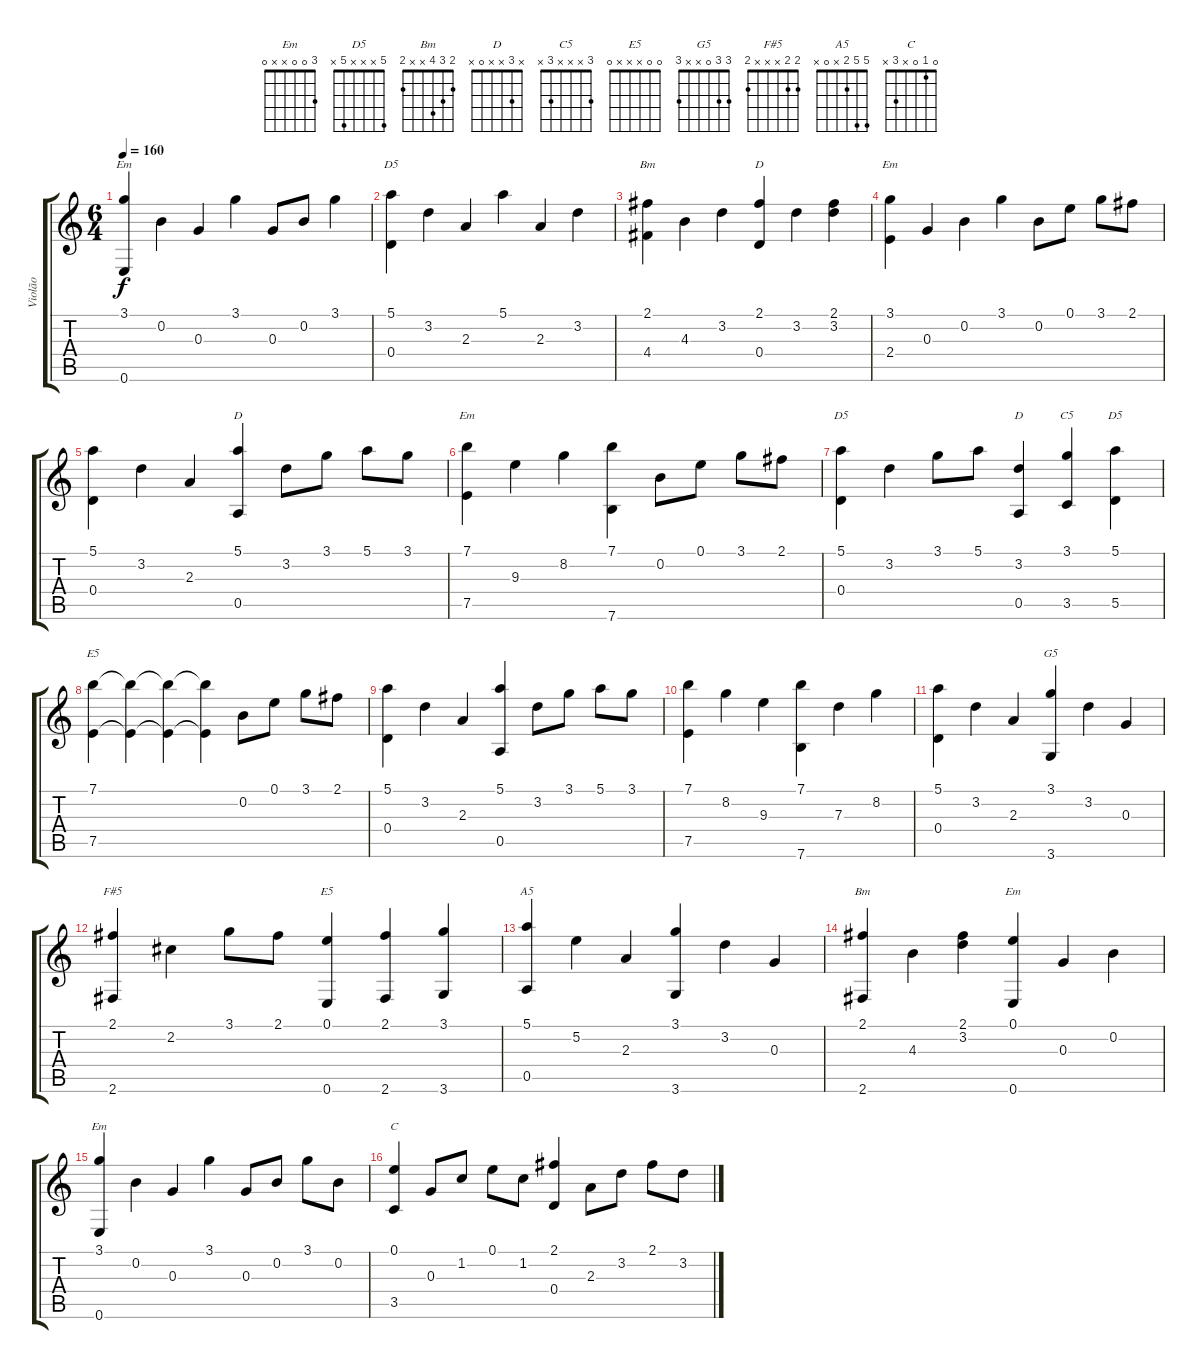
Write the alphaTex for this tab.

\track ("Violão" "Violão") {instrument acousticguitarsteel}
\staff {score tabs}
\tuning (E4 B3 G3 D3 A2 E2) {hide}
\chord ("Em" 3 x x x x 0)
\chord ("D5" 5 3 2 0 x x)
\chord ("Bm" 2 3 4 4 x x)
\chord ("D" 2 3 2 0 x x)
\chord ("Em" 3 0 0 2 x x)
\chord ("D" 5 3 2 x 0 x)
\chord ("Em" 7 8 9 x 7 x) {firstfret 7}
\chord ("D5" 5 3 x 0 x x)
\chord ("D" x 3 x x 0 x)
\chord ("C5" 3 x x x 3 x)
\chord ("D5" 5 x x x 5 x)
\chord ("E5" 7 x x x 7 x) {firstfret 7}
\chord ("G5" 3 3 0 x x 3)
\chord ("F#5" 2 2 x x x 2)
\chord ("E5" 0 0 x x x 0)
\chord ("A5" 5 5 2 x 0 x)
\chord ("Bm" 2 3 4 x x 2)
\chord ("Em" 0 0 0 x x 0)
\chord ("Em" 3 0 0 x x 0)
\chord ("C" 0 1 0 x 3 x)
\ts (6 4)
\tempo 160
\clef g2
\ks c
(3.1 0.6).4{ch "Em" dy f} 0.2.4 0.3.4 3.1.4 0.3.8 0.2.8 3.1.4 |
(5.1 0.4).4{ch "D5"} 3.2.4 2.3.4 5.1.4 2.3.4 3.2.4 |
(2.1 4.4).4{ch "Bm"} 4.3.4 3.2.4 (2.1 0.4).4{ch "D"} 3.2.4 (2.1 3.2).4 |
(3.1 2.4).4{ch "Em"} 0.3.4 0.2.4 3.1.4 0.2.8 0.1.8 3.1.8 2.1.8 |
(5.1 0.4).4 3.2.4 2.3.4 (5.1 0.5).4{ch "D"} 3.2.8 3.1.8 5.1.8 3.1.8 |
(7.1 7.5).4{ch "Em"} 9.3.4 8.2.4 (7.1 7.6).4 0.2.8 0.1.8 3.1.8 2.1.8 |
(5.1 0.4).4{ch "D5"} 3.2.4 3.1.8 5.1.8 (3.2 0.5).4{ch "D"} (3.1 3.5).4{ch "C5"} (5.1 5.5).4{ch "D5"} |
(7.1 7.5).4{ch "E5"} (7.1{t} 7.5{t}).4 (7.1{t} 7.5{t}).4 (7.1{t} 7.5{t}).4 0.2.8 0.1.8 3.1.8 2.1.8 |
(5.1 0.4).4 3.2.4 2.3.4 (5.1 0.5).4 3.2.8 3.1.8 5.1.8 3.1.8 |
(7.1 7.5).4 8.2.4 9.3.4 (7.1 7.6).4 7.3.4 8.2.4 |
(5.1 0.4).4 3.2.4 2.3.4 (3.1 3.6).4{ch "G5"} 3.2.4 0.3.4 |
(2.1 2.6).4{ch "F#5"} 2.2.4 3.1.8 2.1.8 (0.1 0.6).4{ch "E5"} (2.1 2.6).4 (3.1 3.6).4 |
(5.1 0.5).4{ch "A5"} 5.2.4 2.3.4 (3.1 3.6).4 3.2.4 0.3.4 |
(2.1 2.6).4{ch "Bm"} 4.3.4 (2.1 3.2).4 (0.1 0.6).4{ch "Em"} 0.3.4 0.2.4 |
(3.1 0.6).4{ch "Em"} 0.2.4 0.3.4 3.1.4 0.3.8 0.2.8 3.1.8 0.2.8 |
(0.1 3.5).4{ch "C"} 0.3.8 1.2.8 0.1.8 1.2.8 (2.1 0.4).4 2.3.8 3.2.8 2.1.8 3.2.8
